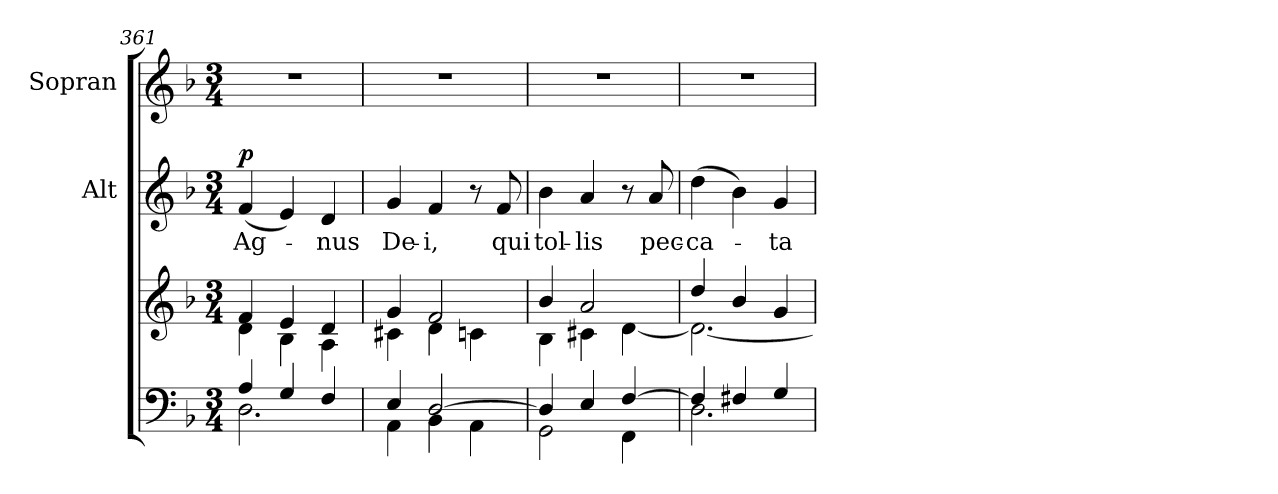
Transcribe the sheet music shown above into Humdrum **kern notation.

**kern	**kern	**kern	**text	**dynam	**kern
*part3	*part3	*part2	*part2	*part2	*part1
*staff4	*staff3	*staff2	*staff2	*staff2	*staff1
*	*	*I"Alt	*	*	*I"Sopran
*	*	*I'A.	*	*	*I'S.
*clefF4	*clefG2	*clefG2	*	*	*clefG2
*k[b-]	*k[b-]	*k[b-]	*	*	*k[b-]
*F:	*F:	*F:	*	*	*F:
*M3/4	*M3/4	*M3/4	*	*	*M3/4
=361	=361	=361	=361	=361	=361
*^	*^	*	*	*	*
!	!	!	!	!	!LO:LY:b	!LO:DY:a	!
4A/	2.D\	4f/	4d\	(<4f/	Ag-	p	2.r
4G/	.	4e/	4B-\	4e/)	.	.	.
!	!	!	!	!	!LO:LY:b	!	!
4F/	.	4d/	4A\	4d/	-nus	.	.
!!LO:LB:g=z
=362	=362	=362	=362	=362	=362	=362	=362
!	!	!	!	!	!LO:LY:b	!	!
4E/	4AA\	4g/	4c#X\	4g/	De-	.	2.r
!	!	!	!	!	!LO:LY:b	!	!
[>2D/	4BB-\	2f/	4d\	4f/	-i,	.	.
.	4AA\	.	4cn\	8r	.	.	.
!	!	!	!	!	!LO:LY:b	!	!
.	.	.	.	8f/	qui	.	.
=363	=363	=363	=363	=363	=363	=363	=363
!	!	!	!	!	!LO:LY:b	!	!
4D/]	2GG\	4b-/	4B-\	4b-\	tol-	.	2.r
!	!	!	!	!	!LO:LY:b	!	!
4E/	.	2a/	4c#X\	4a/	-lis	.	.
[>4F/	4FF\	.	[<4d\	8r	.	.	.
!	!	!	!	!	!LO:LY:b	!	!
.	.	.	.	8a/	pec-	.	.
=364	=364	=364	=364	=364	=364	=364	=364
!	!	!	!	!	!LO:LY:b	!	!
4F/]	2.D\	4dd/	2.d\_	(>4dd\	-ca-	.	2.r
4F#X/	.	4b-/	.	4b-\)	.	.	.
!	!	!	!	!	!LO:LY:b	!	!
4G/	.	4g/	.	4g/	-ta	.	.
*v	*v	*	*	*	*	*	*
*	*v	*v	*	*	*	*
=	=	=	=	=	=
*-	*-	*-	*-	*-	*-
